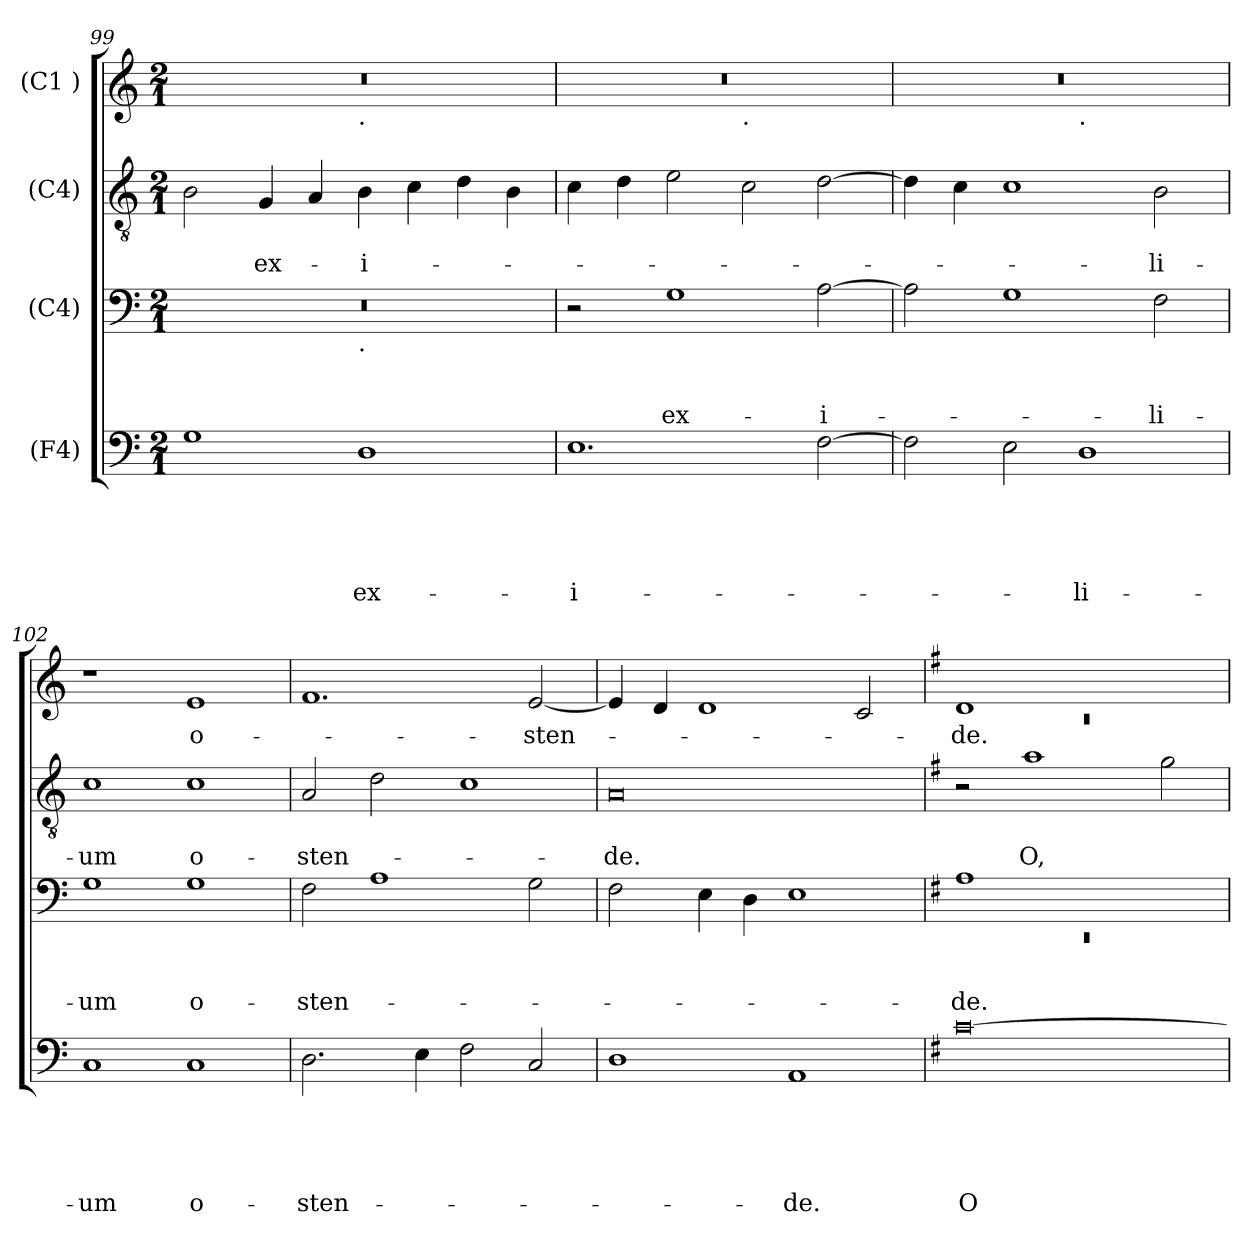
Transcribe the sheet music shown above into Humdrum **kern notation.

**kern	**text	**text	**text	**text	**text	**kern	**text	**text	**text	**kern	**text	**text	**kern	**text
*part4	*part4	*part4	*part4	*part4	*part4	*part3	*part3	*part3	*part3	*part2	*part2	*part2	*part1	*part1
*staff4	*staff4	*staff4	*staff4	*staff4	*staff4	*staff3	*staff3	*staff3	*staff3	*staff2	*staff2	*staff2	*staff1	*staff1
*I"(F4)	*	*	*	*	*	*I"(C4)	*	*	*	*I"(C4)	*	*	*I"(C1 )	*
*clefF4	*	*	*	*	*	*clefF4	*	*	*	*clefGv2	*	*	*clefG2	*
*k[]	*	*	*	*	*	*k[]	*	*	*	*k[]	*	*	*k[]	*
*C:	*	*	*	*	*	*C:	*	*	*	*C:	*	*	*C:	*
*M2/1	*	*	*	*	*	*M2/1	*	*	*	*M2/1	*	*	*M2/1	*
=99	=99	=99	=99	=99	=99	=99	=99	=99	=99	=99	=99	=99	=99	=99
*	*	*	*	*	*	*^	*	*	*	*	*	*	*^	*
1G	.	.	.	.	.	0r	1ryy	.	.	.	2B\	.	.	0r	1ryy	.
!	!	!	!	!	!	!	!	!	!	!	!	!	!LO:LY:b	!	!	!
.	.	.	.	.	.	.	.	.	.	.	4G/	.	ex-	.	.	.
.	.	.	.	.	.	.	.	.	.	.	4A/	.	.	.	.	.
!	!	!	!	!	!	!	!	!	!	!	!	!	!	!	!LO:TX:b:t=.	!
!	!	!	!	!	!	!	!LO:TX:b:t=.	!	!	!	!	!	!	!	!	!
!	!	!	!	!	!LO:LY:b	!	!	!	!	!	!	!	!LO:LY:b:rj	!	!	!
1D	.	.	.	.	ex-	.	1ryy	.	.	.	4B\	.	-i-	.	1ryy	.
.	.	.	.	.	.	.	.	.	.	.	4c\	.	.	.	.	.
.	.	.	.	.	.	.	.	.	.	.	4d\	.	.	.	.	.
.	.	.	.	.	.	.	.	.	.	.	4B\	.	.	.	.	.
=100	=100	=100	=100	=100	=100	=100	=100	=100	=100	=100	=100	=100	=100	=100	=100	=100
!	!	!	!	!	!LO:LY:b:rj	!	!	!	!	!	!	!	!	!	!	!
*	*	*	*	*	*	*v	*v	*	*	*	*	*	*	*	*	*
1.E	.	.	.	.	-i-	2r	.	.	.	4c\	.	.	0r	1ryy	.
.	.	.	.	.	.	.	.	.	.	4d\	.	.	.	.	.
!	!	!	!	!	!	!	!	!	!LO:LY:b	!	!	!	!	!	!
.	.	.	.	.	.	1G	.	.	ex-	2e\	.	.	.	.	.
!	!	!	!	!	!	!	!	!	!	!	!	!	!	!LO:TX:b:t=.	!
.	.	.	.	.	.	.	.	.	.	2c\	.	.	.	1ryy	.
!	!	!	!	!	!	!	!	!	!LO:LY:b:rj	!	!	!	!	!	!
[>2F\	.	.	.	.	.	[>2A\	.	.	-i-	[>2d\	.	.	.	.	.
=101	=101	=101	=101	=101	=101	=101	=101	=101	=101	=101	=101	=101	=101	=101	=101
2F\]	.	.	.	.	.	2A\]	.	.	.	4d\]	.	.	0r	1ryy	.
.	.	.	.	.	.	.	.	.	.	4c\	.	.	.	.	.
2E\	.	.	.	.	.	1G	.	.	.	1c	.	.	.	.	.
!	!	!	!	!	!	!	!	!	!	!	!	!	!	!LO:TX:b:t=.	!
!	!	!	!	!	!LO:LY:b:rj	!	!	!	!	!	!	!	!	!	!
1D	.	.	.	.	-li-	.	.	.	.	.	.	.	.	1ryy	.
!	!	!	!	!	!	!	!	!	!LO:LY:b	!	!	!LO:LY:b	!	!	!
.	.	.	.	.	.	2F\	.	.	-li-	2B\	.	-li-	.	.	.
=102	=102	=102	=102	=102	=102	=102	=102	=102	=102	=102	=102	=102	=102	=102	=102
!	!	!	!	!	!LO:LY:b	!	!	!	!LO:LY:b	!	!	!LO:LY:b	!	!	!
*	*	*	*	*	*	*	*	*	*	*	*	*	*v	*v	*
1C	.	.	.	.	-um	1G	.	.	-um	1c	.	-um	1r	.
!	!	!	!	!	!LO:LY:b:rj	!	!	!	!LO:LY:b:rj	!	!	!LO:LY:b:rj	!	!LO:LY:b:rj
1C	.	.	.	.	o-	1G	.	.	o-	1c	.	o-	1e	-o-
!!LO:LB:g=z
=103	=103	=103	=103	=103	=103	=103	=103	=103	=103	=103	=103	=103	=103	=103
!	!	!	!	!	!LO:LY:b	!	!	!	!LO:LY:b	!	!	!LO:LY:b	!	!
2.D\	.	.	.	.	-sten-	2F\	.	.	-sten-	2A/	.	-sten-	1.f	.
.	.	.	.	.	.	1A	.	.	.	2d\	.	.	.	.
4E\	.	.	.	.	.	.	.	.	.	.	.	.	.	.
2F\	.	.	.	.	.	.	.	.	.	1c	.	.	.	.
!	!	!	!	!	!	!	!	!	!	!	!	!	!	!LO:LY:b
2C/	.	.	.	.	.	2G\	.	.	.	.	.	.	[<2e/	-sten-
=104	=104	=104	=104	=104	=104	=104	=104	=104	=104	=104	=104	=104	=104	=104
!	!	!	!	!	!	!	!	!	!	!	!	!LO:LY:b	!	!
1D	.	.	.	.	.	2F\	.	.	.	0A	.	-de.	4e/]	.
.	.	.	.	.	.	.	.	.	.	.	.	.	4d/	.
.	.	.	.	.	.	4E\	.	.	.	.	.	.	1d	.
.	.	.	.	.	.	4D\	.	.	.	.	.	.	.	.
!	!	!	!	!	!LO:LY:b	!	!	!	!	!	!	!	!	!
1AA	.	.	.	.	-de.	1E	.	.	.	.	.	.	.	.
.	.	.	.	.	.	.	.	.	.	.	.	.	2c/	.
=105	=105	=105	=105	=105	=105	=105	=105	=105	=105	=105	=105	=105	=105	=105
*k[f#]	*	*	*	*	*	*k[f#]	*	*	*	*k[f#]	*	*	*k[f#]	*
*G:	*	*	*	*	*	*G:	*	*	*	*G:	*	*	*G:	*
*	*	*	*	*	*	*^	*	*	*	*	*	*	*^	*
!	!	!	!	!	!LO:LY:b:rj	!	!LO:N:vis=1	!	!	!LO:LY:b	!	!	!	!	!LO:N:vis=1	!LO:LY:b
[>0c	.	.	.	.	O	1A	0rEE	.	.	-de.	2r	.	.	1d	0rc	-de.
!	!	!	!	!	!	!	!	!	!	!	!	!	!LO:LY:b	!	!	!
.	.	.	.	.	.	.	.	.	.	.	1a	.	O,	.	.	.
.	.	.	.	.	.	1ryy	.	.	.	.	.	.	.	1ryy	.	.
.	.	.	.	.	.	.	.	.	.	.	2g\	.	.	.	.	.
*	*	*	*	*	*	*v	*v	*	*	*	*	*	*	*v	*v	*
=	=	=	=	=	=	=	=	=	=	=	=	=	=	=
*-	*-	*-	*-	*-	*-	*-	*-	*-	*-	*-	*-	*-	*-	*-
